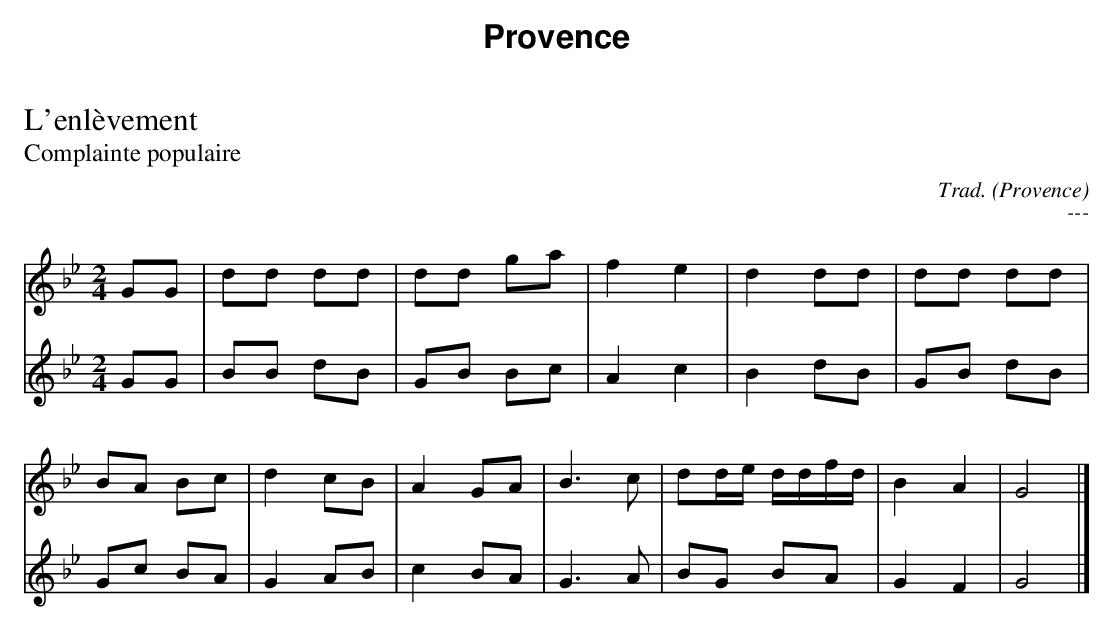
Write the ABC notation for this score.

X:1
T:L'enlèvement
T:Complainte populaire
O:Provence
C:Trad.
M:2/4
L:1/8
K:Gm
V:1
GG|dd dd |dd ga|f2 e2|d2 dd|dd dd|
BA Bc|d2 cB|A2 GA|B3 c|dd/e/ d/d/f/d/|B2 A2|G4|]
V:2
GG|BB dB|GB Bc|A2 c2|B2 dB|GB dB|
Gc BA|G2 AB|c2 BA|G3A|BG BA|G2 F2|G4|]
